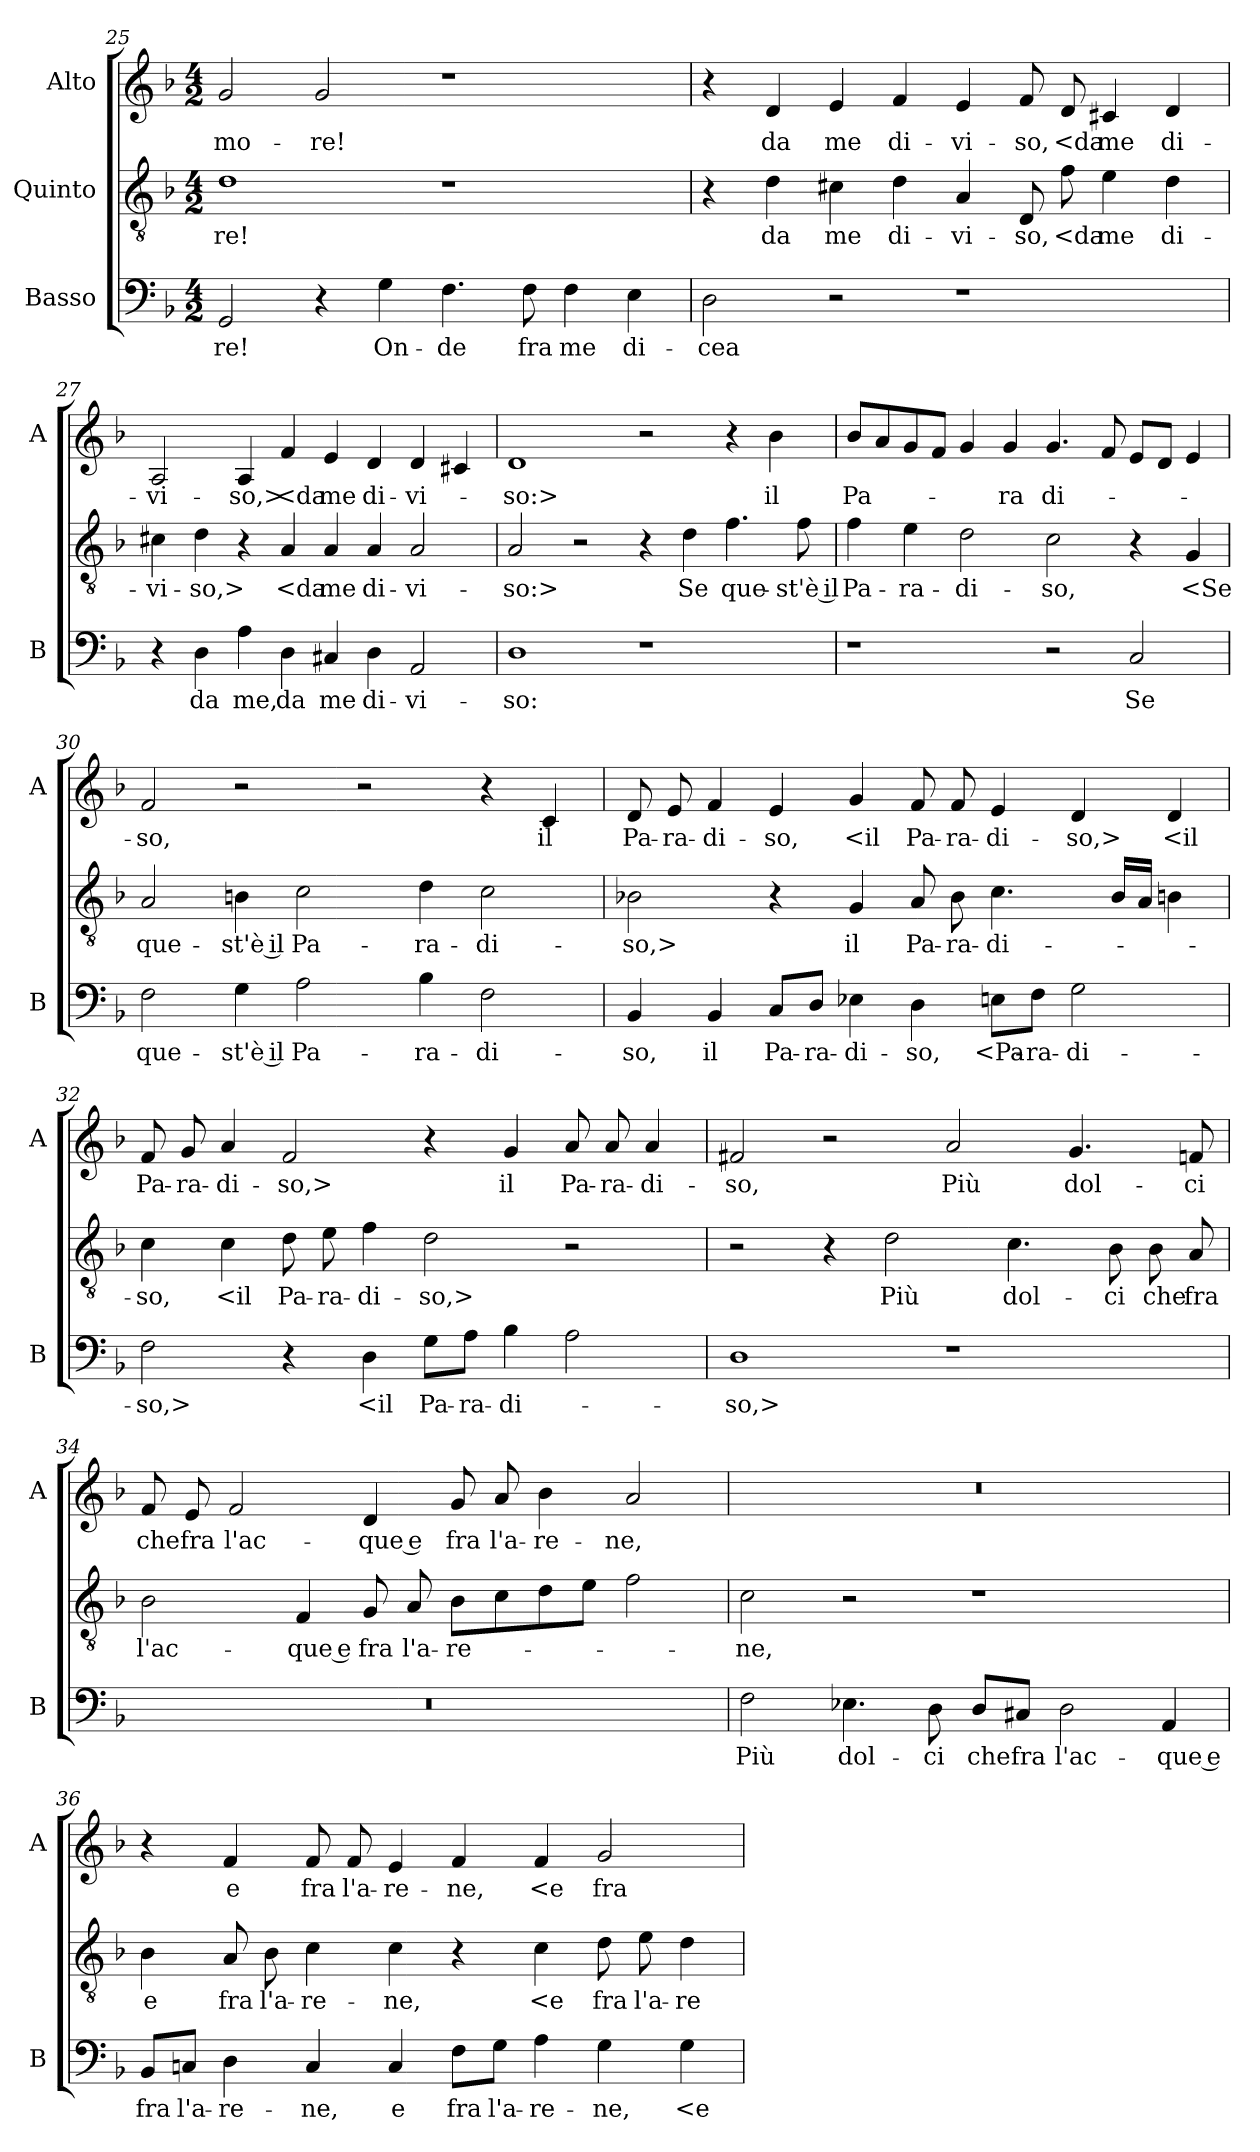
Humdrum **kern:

**kern	**text	**kern	**text	**kern	**text
*part3	*part3	*part2	*part2	*part1	*part1
*staff3	*staff3	*staff2	*staff2	*staff1	*staff1
*I"Basso	*	*I"Quinto	*	*I"Alto	*
*I'B	*	*	*	*I'A	*
*clefF4	*	*clefGv2	*	*clefG2	*
*k[b-]	*	*k[b-]	*	*k[b-]	*
*F:	*	*F:	*	*F:	*
*M4/2	*	*M4/2	*	*M4/2	*
=25	=25	=25	=25	=25	=25
2GG	-re!	1d	-re!	2g	-mo-
4r	.	.	.	2g	-re!
4G	On-	.	.	.	.
4.F	-de	1r	.	1r	.
8F	fra	.	.	.	.
4F	me	.	.	.	.
4E	di-	.	.	.	.
=26	=26	=26	=26	=26	=26
2D	-cea	4r	.	4r	.
.	.	4d	da	4d	da
2r	.	4c#X	me	4e	me
.	.	4d	di-	4f	di-
1r	.	4A	-vi-	4e	-vi-
.	.	8D	-so,	8f	-so,
.	.	8f	<da	8d	<da
.	.	4e	me	4c#X	me
.	.	4d	di-	4d	di-
=27	=27	=27	=27	=27	=27
4r	.	4c#X	-vi-	2A	-vi-
4D	da	4d	-so,>	.	.
4A	me,	4r	.	4A	-so,>
4D	da	4A	<da	4f	<da
4C#X	me	4A	me	4e	me
4D	di-	4A	di-	4d	di-
2AA	-vi-	2A	-vi-	4d	-vi-
.	.	.	.	4c#X	.
=28	=28	=28	=28	=28	=28
1D	-so:	2A	-so:>	1d	-so:>
.	.	2r	.	.	.
1r	.	4r	.	2r	.
.	.	4d	Se	.	.
.	.	4.f	que-	4r	.
.	.	.	.	4b-	il
.	.	8f	-st'è il	.	.
=29	=29	=29	=29	=29	=29
1r	.	4f	Pa-	8b-L	Pa-
.	.	.	.	8a	.
.	.	4e	-ra-	8g	.
.	.	.	.	8fJ	.
.	.	2d	-di-	4g	.
.	.	.	.	4g	-ra
2r	.	2c	-so,	4.g	di-
.	.	.	.	8f	.
2C	Se	4r	.	8eL	.
.	.	.	.	8dJ	.
.	.	4G	<Se	4e	.
=30	=30	=30	=30	=30	=30
2F	que-	2A	que-	2f	-so,
4G	-st'è il	4Bn	-st'è il	2r	.
2A	Pa-	2c	Pa-	.	.
.	.	.	.	2r	.
4B-	-ra-	4d	-ra-	.	.
2F	-di-	2c	-di-	4r	.
.	.	.	.	4c	il
=31	=31	=31	=31	=31	=31
4BB-	-so,	2B-X	-so,>	8d	Pa-
.	.	.	.	8e	-ra-
4BB-	il	.	.	4f	-di-
8C/L	Pa-	4r	.	4e	-so,
8D/J	-ra-	.	.	.	.
4E-X	-di-	4G	il	4g	<il
4D	-so,	8A	Pa-	8f	Pa-
.	.	8B-	-ra-	8f	-ra-
8En\L	<Pa-	4.c	-di-	4e	-di-
8F\J	-ra-	.	.	.	.
2G	-di-	.	.	4d	-so,>
.	.	16B-LL	.	.	.
.	.	16AJJ	.	.	.
.	.	4Bn	.	4d	<il
=32	=32	=32	=32	=32	=32
2F	-so,>	4c	-so,	8f	Pa-
.	.	.	.	8g	-ra-
.	.	4c	<il	4a	-di-
4r	.	8d	Pa-	2f	-so,>
.	.	8e	-ra-	.	.
4D	<il	4f	-di-	.	.
8G\L	Pa-	2d	-so,>	4r	.
8A\J	-ra-	.	.	.	.
4B-	-di-	.	.	4g	il
2A	.	2r	.	8a	Pa-
.	.	.	.	8a	-ra-
.	.	.	.	4a	-di-
=33	=33	=33	=33	=33	=33
1D	-so,>	2r	.	2f#X	-so,
.	.	4r	.	2r	.
.	.	2d	Più	.	.
1r	.	.	.	2a	Più
.	.	4.c	dol-	.	.
.	.	.	.	4.g	dol-
.	.	8B-	-ci	.	.
.	.	8B-	che	.	.
.	.	8A	fra	8fn	-ci
=34	=34	=34	=34	=34	=34
0r	.	2B-	l'ac-	8f	che
.	.	.	.	8e	fra
.	.	.	.	2f	l'ac-
.	.	4F	-que e	.	.
.	.	8G	fra	4d	-que e
.	.	8A	l'a-	.	.
.	.	8B-L	-re-	8g	fra
.	.	8c	.	8a	l'a-
.	.	8d	.	4b-	-re-
.	.	8eJ	.	.	.
.	.	2f	.	2a	-ne,
=35	=35	=35	=35	=35	=35
2F	Più	2c	-ne,	0r	.
4.E-X	dol-	2r	.	.	.
8D	-ci	.	.	.	.
8D/L	che	1r	.	.	.
8C#X/J	fra	.	.	.	.
2D	l'ac-	.	.	.	.
4AA	-que e	.	.	.	.
=36	=36	=36	=36	=36	=36
8BB-/L	fra	4B-	e	4r	.
8Cn/J	l'a-	.	.	.	.
4D	-re-	8A	fra	4f	e
.	.	8B-	l'a-	.	.
4C	-ne,	4c	-re-	8f	fra
.	.	.	.	8f	l'a-
4C	e	4c	-ne,	4e	-re-
8F\L	fra	4r	.	4f	-ne,
8G\J	l'a-	.	.	.	.
4A	-re-	4c	<e	4f	<e
4G	-ne,	8d	fra	2g	fra
.	.	8e	l'a-	.	.
4G	<e	4d	-re-	.	.
=	=	=	=	=	=
*-	*-	*-	*-	*-	*-
